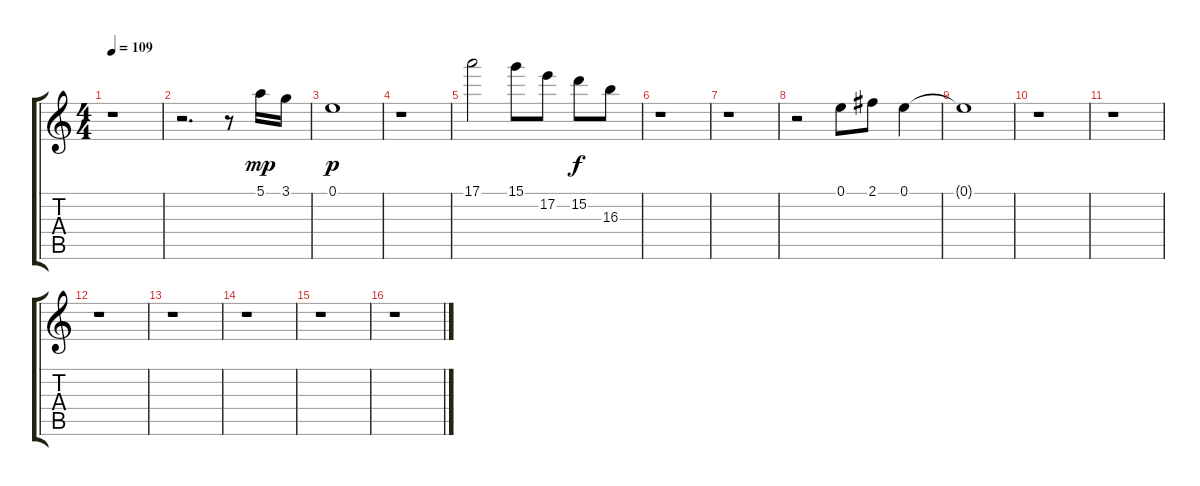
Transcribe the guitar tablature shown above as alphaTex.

\track "" {instrument distortionguitar}
\staff {score tabs}
\tuning (E4 B3 G3 D3 A2 E2) {hide}
\ts (4 4)
\tempo 109
\clef g2
\ks c
r.1{dy mp} |
r.2{d} r.8 5.1.16 3.1.16 |
0.1.1{dy p} |
r.1 |
17.1.2 15.1.8 17.2.8 15.2.8{dy f} 16.3.8 |
r.1 |
r.1 |
r.2 0.1.8 2.1.8 0.1.4 |
0.1{t}.1 |
r.1 |
r.1 |
r.1 |
r.1 |
r.1 |
r.1 |
r.1
